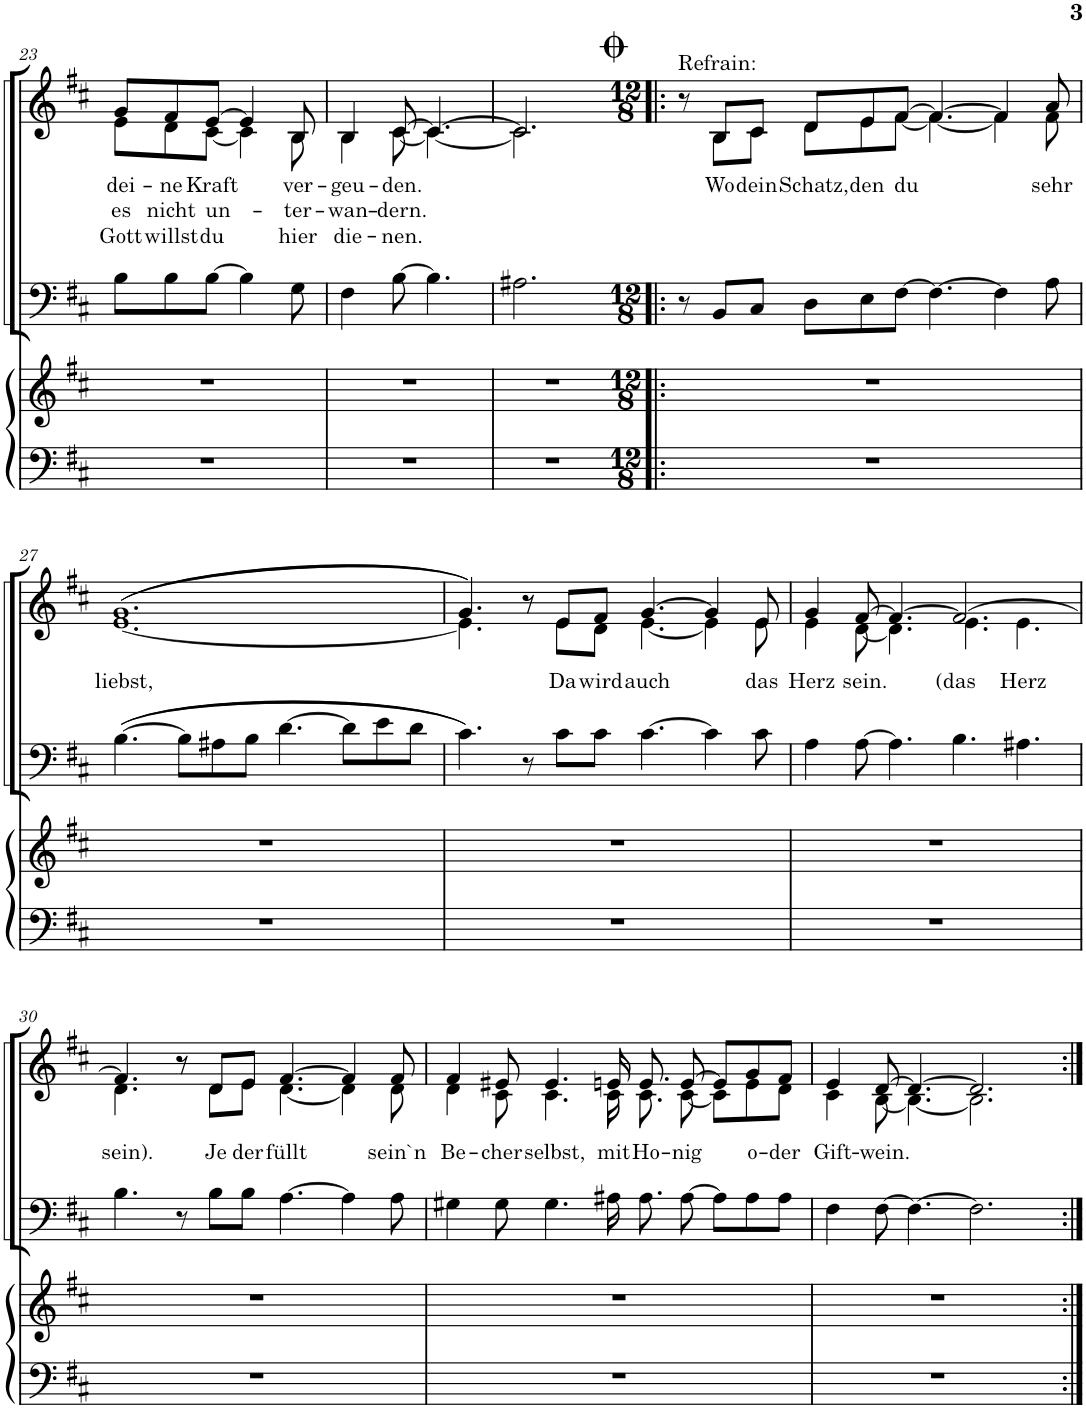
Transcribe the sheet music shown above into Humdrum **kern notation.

**kern	**kern	**kern	**kern	**text	**text	**text
*part3	*part3	*part2	*part1	*part1	*part1	*part1
*staff4	*staff3	*staff2	*staff1	*staff1	*staff1	*staff1
*I"Piano	*	*I"T B	*I"S A	*	*	*
*I'Pno	*	*	*	*	*	*
!!LO:PB:g=z
*clefF4	*clefG2	*clefF4	*clefG2	*	*	*
*k[f#c#]	*k[f#c#]	*k[f#c#]	*k[f#c#]	*	*	*
*M6/8	*M6/8	*M6/8	*M6/8	*	*	*
=23	=23	=23	=23	=23	=23	=23
!	!	!	!	!LO:LY:b	!LO:LY:b	!LO:LY:b
*	*	*	*^	*	*	*
2.r	2.r	8B\L	8g/L	8e\L	dei-	es	Gott
!	!	!	!	!	!LO:LY:b	!LO:LY:b	!LO:LY:b
.	.	8B\	8f#/	8d\	-ne	nicht	willst
!	!	!	!	!	!LO:LY:b	!LO:LY:b	!LO:LY:b
.	.	[8B\J	[8e/J	[8c#\J	Kraft	un-	du
.	.	4B\]	4e/]	4c#\]	.	.	.
!	!	!	!	!	!LO:LY:b	!LO:LY:b	!LO:LY:b
.	.	8G\	8B/	8B\	ver-	-ter-	hier
=24	=24	=24	=24	=24	=24	=24	=24
!	!	!	!	!	!LO:LY:b	!LO:LY:b	!LO:LY:b
2.r	2.r	4F#\	4B/	4B\	-geu-	-wan-	die-
!	!	!	!	!	!LO:LY:b	!LO:LY:b	!LO:LY:b
.	.	[8B\	[8c#/	[8c#\	-den.	-dern.	-nen.
.	.	4.B\]	4.c#/_	4.c#\_	.	.	.
=25	=25	=25	=25	=25	=25	=25	=25
2.r	2.r	2.A#X\	2.c#/]	2.c#\]	.	.	.
=26!|:	=26!|:	=26!|:	=26!|:	=26!|:	=26!|:	=26!|:	=26!|:
*M12/8	*M12/8	*M12/8	*M12/8	*	*	*	*
!	!	!	!LO:TX:a:t=Refrain&colon;	!	!	!	!
1.r	1.r	8r	8r	8ryy	.	.	.
!	!	!	!	!	!LO:LY:b	!	!
.	.	8BB/L	8B/L	8B\L	Wo	.	.
!	!	!	!	!	!LO:LY:b	!	!
.	.	8C#/J	8c#/J	8c#\J	dein	.	.
!	!	!	!	!	!LO:LY:b	!	!
.	.	8D\L	8d/L	8d\L	Schatz,	.	.
!	!	!	!	!	!LO:LY:b	!	!
.	.	8E\	8e/	8e\	den	.	.
!	!	!	!	!	!LO:LY:b	!	!
.	.	[8F#\J	[8f#/J	[8f#\J	du-	.	.
.	.	4.F#\_	4.f#/_	4.f#\_	.	.	.
.	.	4F#\]	4f#/]	4f#\]	.	.	.
!	!	!	!	!	!LO:LY:b	!	!
.	.	8A\	8a/	8f#\	sehr	.	.
!!LO:LB:g=z	!!
=27	=27	=27	=27	=27	=27	=27	=27
!	!	!	!	!	!LO:LY:b	!	!
1.r	1.r	(([4.B\	((1.g	[1.e	liebst,	.	.
.	.	8B\L]	.	.	.	.	.
.	.	8A#X\	.	.	.	.	.
.	.	8B\J	.	.	.	.	.
.	.	[4.d\	.	.	.	.	.
.	.	8d\L]	.	.	.	.	.
.	.	8e\	.	.	.	.	.
.	.	8d\J	.	.	.	.	.
=28	=28	=28	=28	=28	=28	=28	=28
1.r	1.r	4.c#\))	4.g/))	4.e\]	.	.	.
.	.	8r	8r	8r	.	.	.
!	!	!	!	!	!LO:LY:b	!	!
.	.	8c#\L	8e/L	8e\L	Da	.	.
!	!	!	!	!	!LO:LY:b	!	!
.	.	8c#\J	8f#/J	8d\J	wird	.	.
!	!	!	!	!	!LO:LY:b	!	!
.	.	[4.c#\	[4.g/	[4.e\	auch	.	.
.	.	4c#\]	4g/]	4e\]	.	.	.
!	!	!	!	!	!LO:LY:b	!	!
.	.	8c#\	8e/	8e\	das	.	.
=29	=29	=29	=29	=29	=29	=29	=29
!	!	!	!	!	!LO:LY:b	!	!
1.r	1.r	4A\	4g/	4e\	Herz	.	.
!	!	!	!	!	!LO:LY:b	!	!
.	.	[8A\	[8f#/	[8d\	sein.	.	.
.	.	4.A\]	4.f#/_	4.d\]	.	.	.
!	!	!	!	!	!LO:LY:b	!	!
.	.	4.B\	2.f#/_	4.e\	(das	.	.
!	!	!	!	!	!LO:LY:b	!	!
.	.	4.A#X\	.	4.e\	Herz	.	.
!!LO:LB:g=z	!!
=30	=30	=30	=30	=30	=30	=30	=30
!	!	!	!	!	!LO:LY:b	!	!
1.r	1.r	4.B\	4.f#/]	4.d\	sein).	.	.
.	.	8r	8r	8r	.	.	.
!	!	!	!	!	!LO:LY:b	!	!
.	.	8B\L	8d/L	8d\L	Je-	.	.
!	!	!	!	!	!LO:LY:b	!	!
.	.	8B\J	8e/J	8e\J	-der	.	.
!	!	!	!	!	!LO:LY:b	!	!
.	.	[4.A\	[4.f#/	[4.d\	füllt	.	.
.	.	4A\]	4f#/]	4d\]	.	.	.
!	!	!	!	!	!LO:LY:b	!	!
.	.	8A\	8f#/	8d\	sein`n	.	.
=31	=31	=31	=31	=31	=31	=31	=31
!	!	!	!	!	!LO:LY:b	!	!
1.r	1.r	4G#X\	4f#/	4d\	Be-	.	.
!	!	!	!	!	!LO:LY:b	!	!
.	.	8G#\	8e#X/	8c#\	-cher	.	.
!	!	!	!	!	!LO:LY:b	!	!
.	.	4.G#\	4.e#/	4.c#\	selbst,	.	.
!	!	!	!	!	!LO:LY:b	!	!
.	.	16A#X\	16en/	16c#\	mit	.	.
!	!	!	!	!	!LO:LY:b	!	!
.	.	8.A#\	8.e/	8.c#\	Ho-	.	.
!	!	!	!	!	!LO:LY:b	!	!
.	.	[8A#\	[8e/	[8c#\	-nig	.	.
.	.	8A#\L]	8e/L]	8c#\L]	.	.	.
!	!	!	!	!	!LO:LY:b	!	!
.	.	8A#\	8g/	8e\	o-	.	.
!	!	!	!	!	!LO:LY:b	!	!
.	.	8A#\J	8f#/J	8d\J	-der	.	.
=32	=32	=32	=32	=32	=32	=32	=32
!	!	!	!	!	!LO:LY:b	!	!
1.r	1.r	4F#\	4e/	4c#\	Gift-	.	.
!	!	!	!	!	!LO:LY:b	!	!
.	.	[8F#\	[8d/	[8B\	-wein.	.	.
.	.	4.F#\_	4.d/_	4.B\_	.	.	.
.	.	2.F#\]	2.d/]	2.B\]	.	.	.
*	*	*	*v	*v	*	*	*
=:|!	=:|!	=:|!	=:|!	=:|!	=:|!	=:|!
*-	*-	*-	*-	*-	*-	*-
